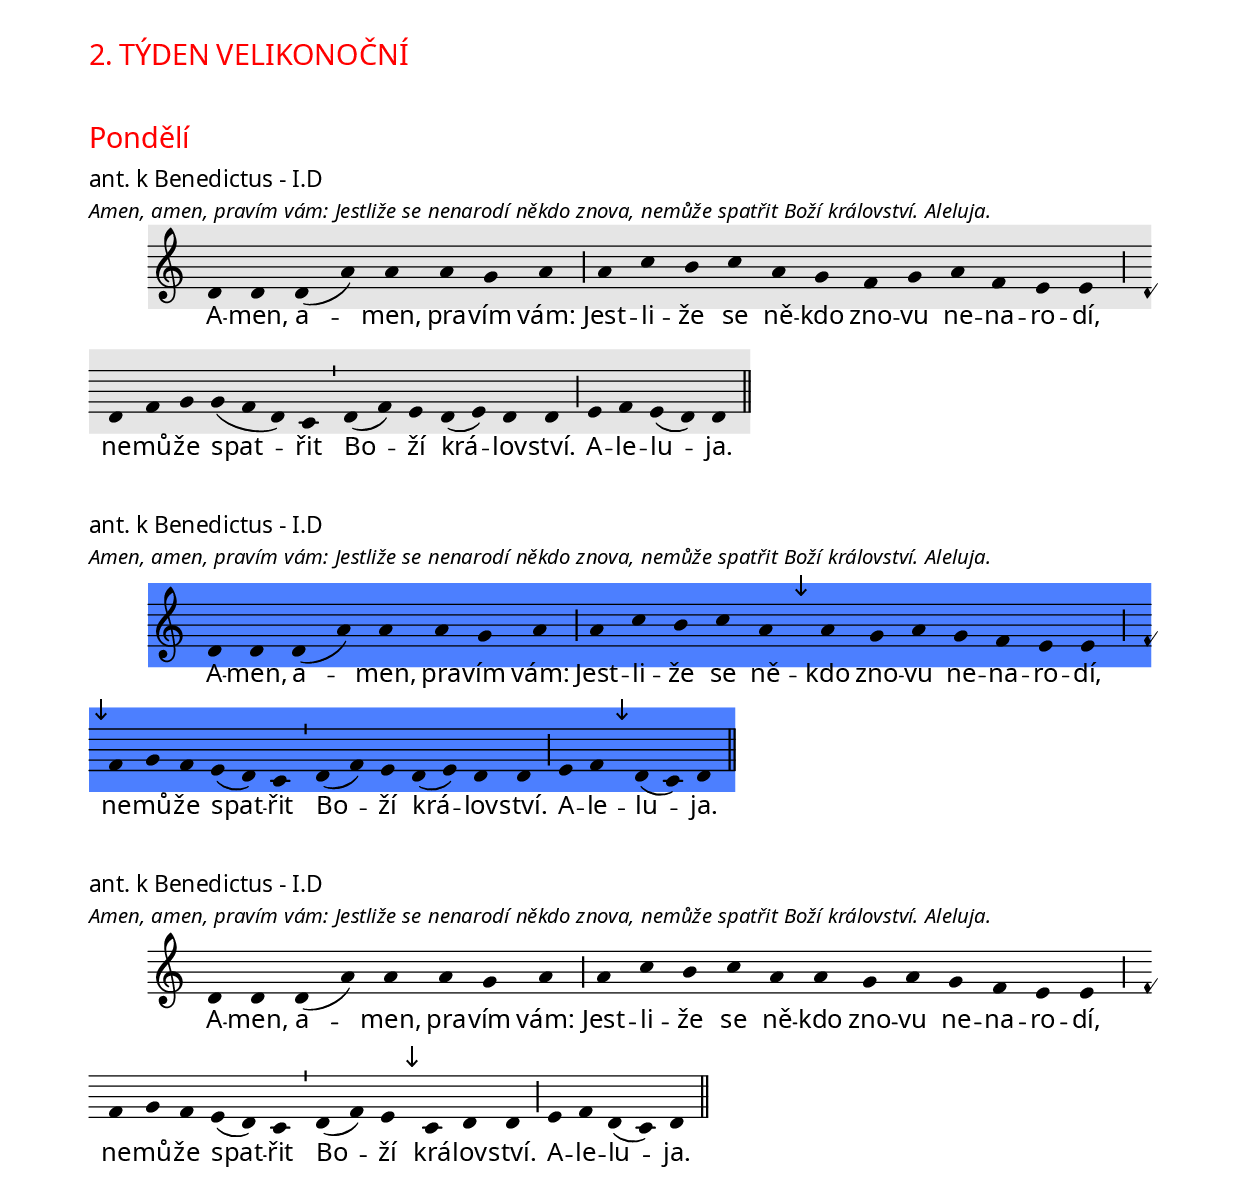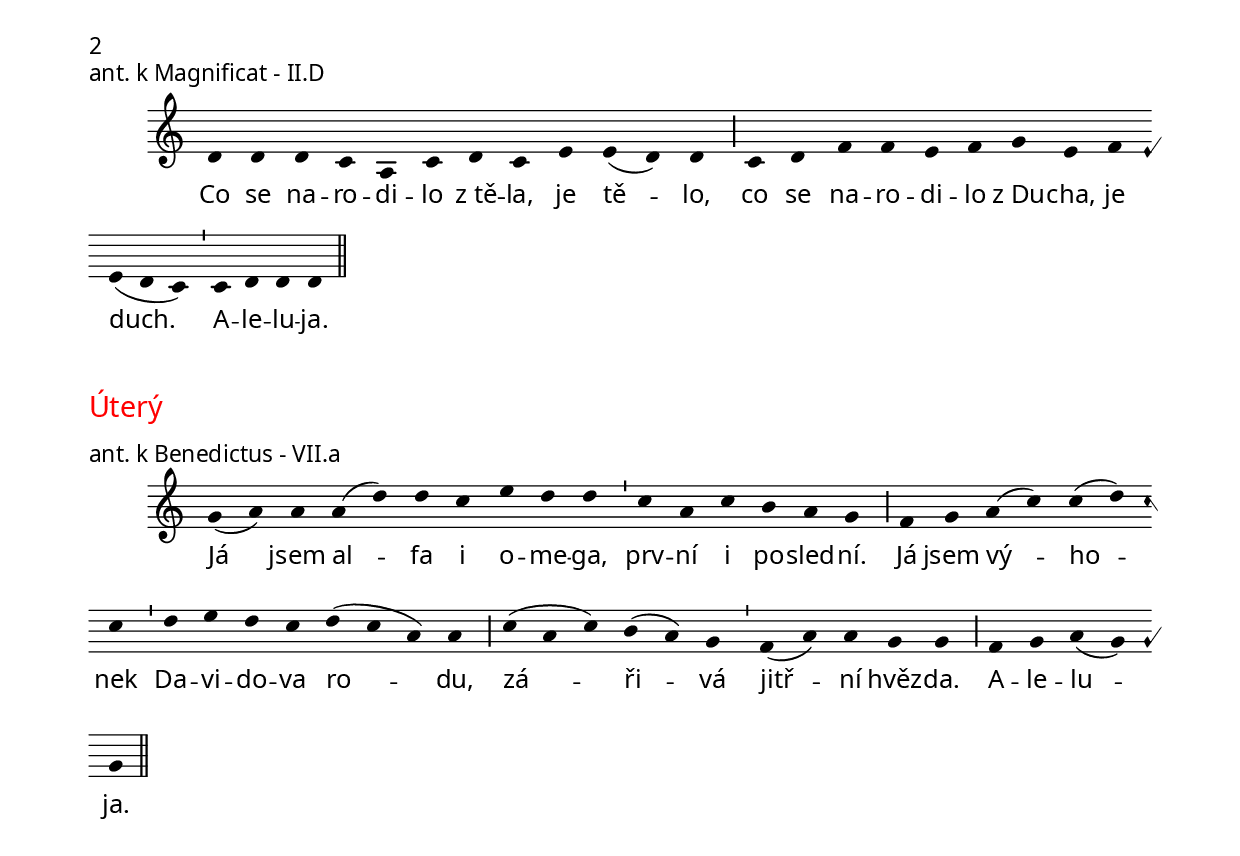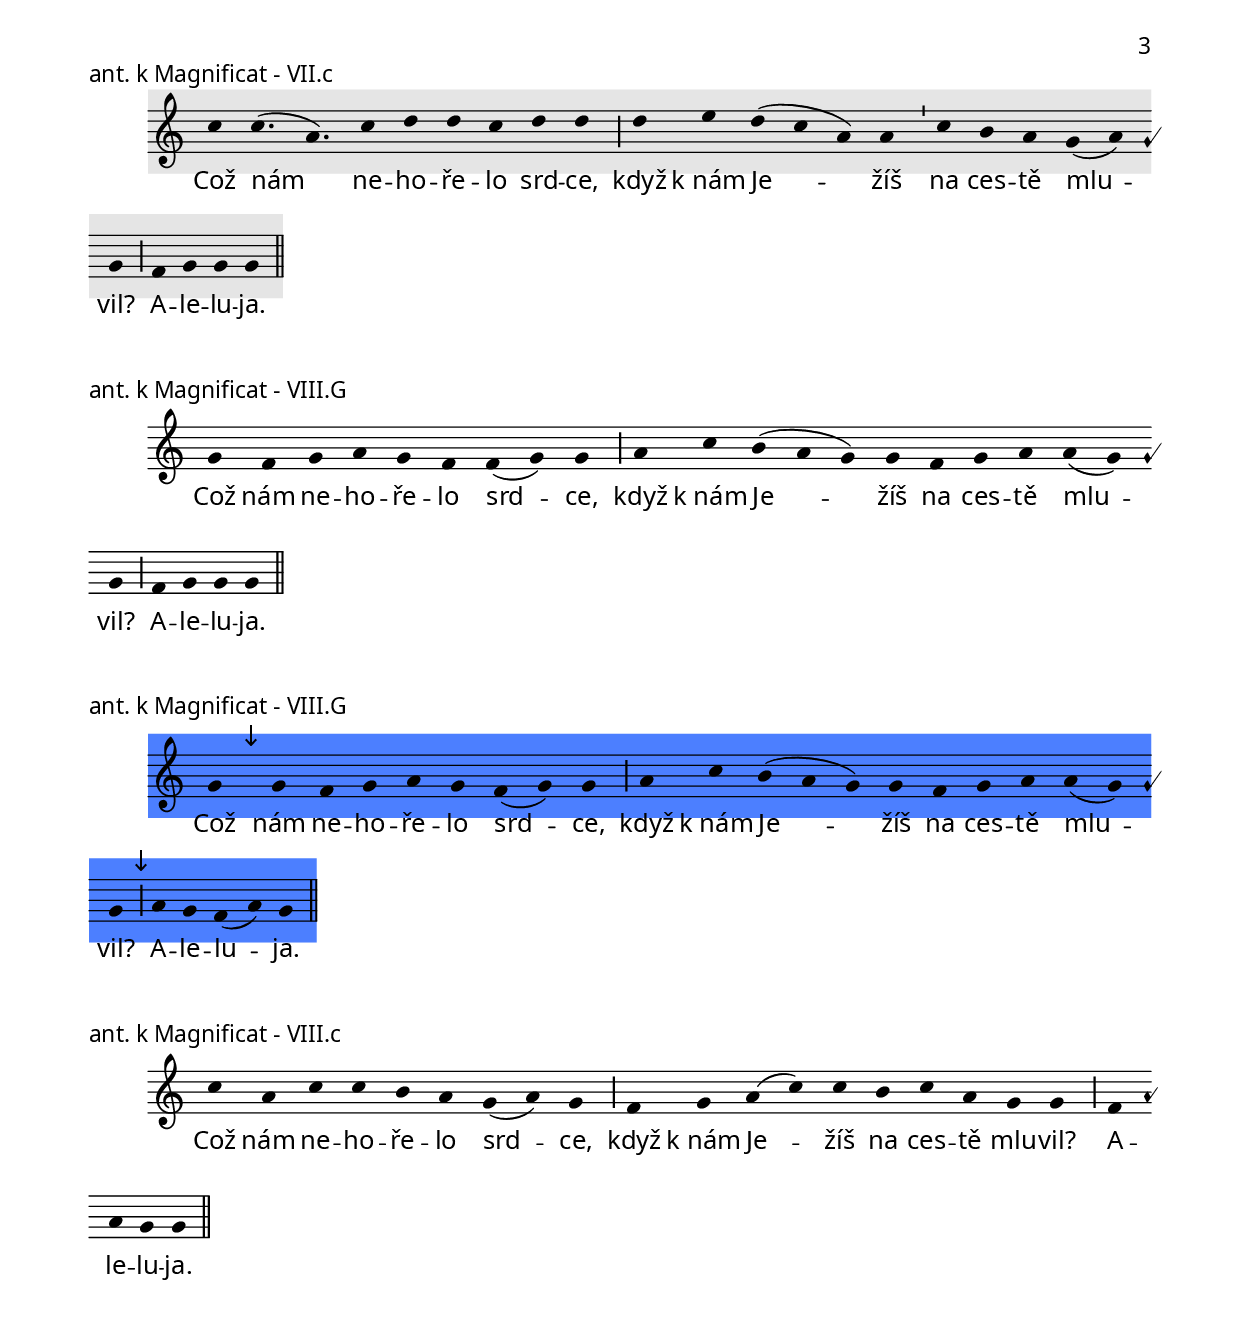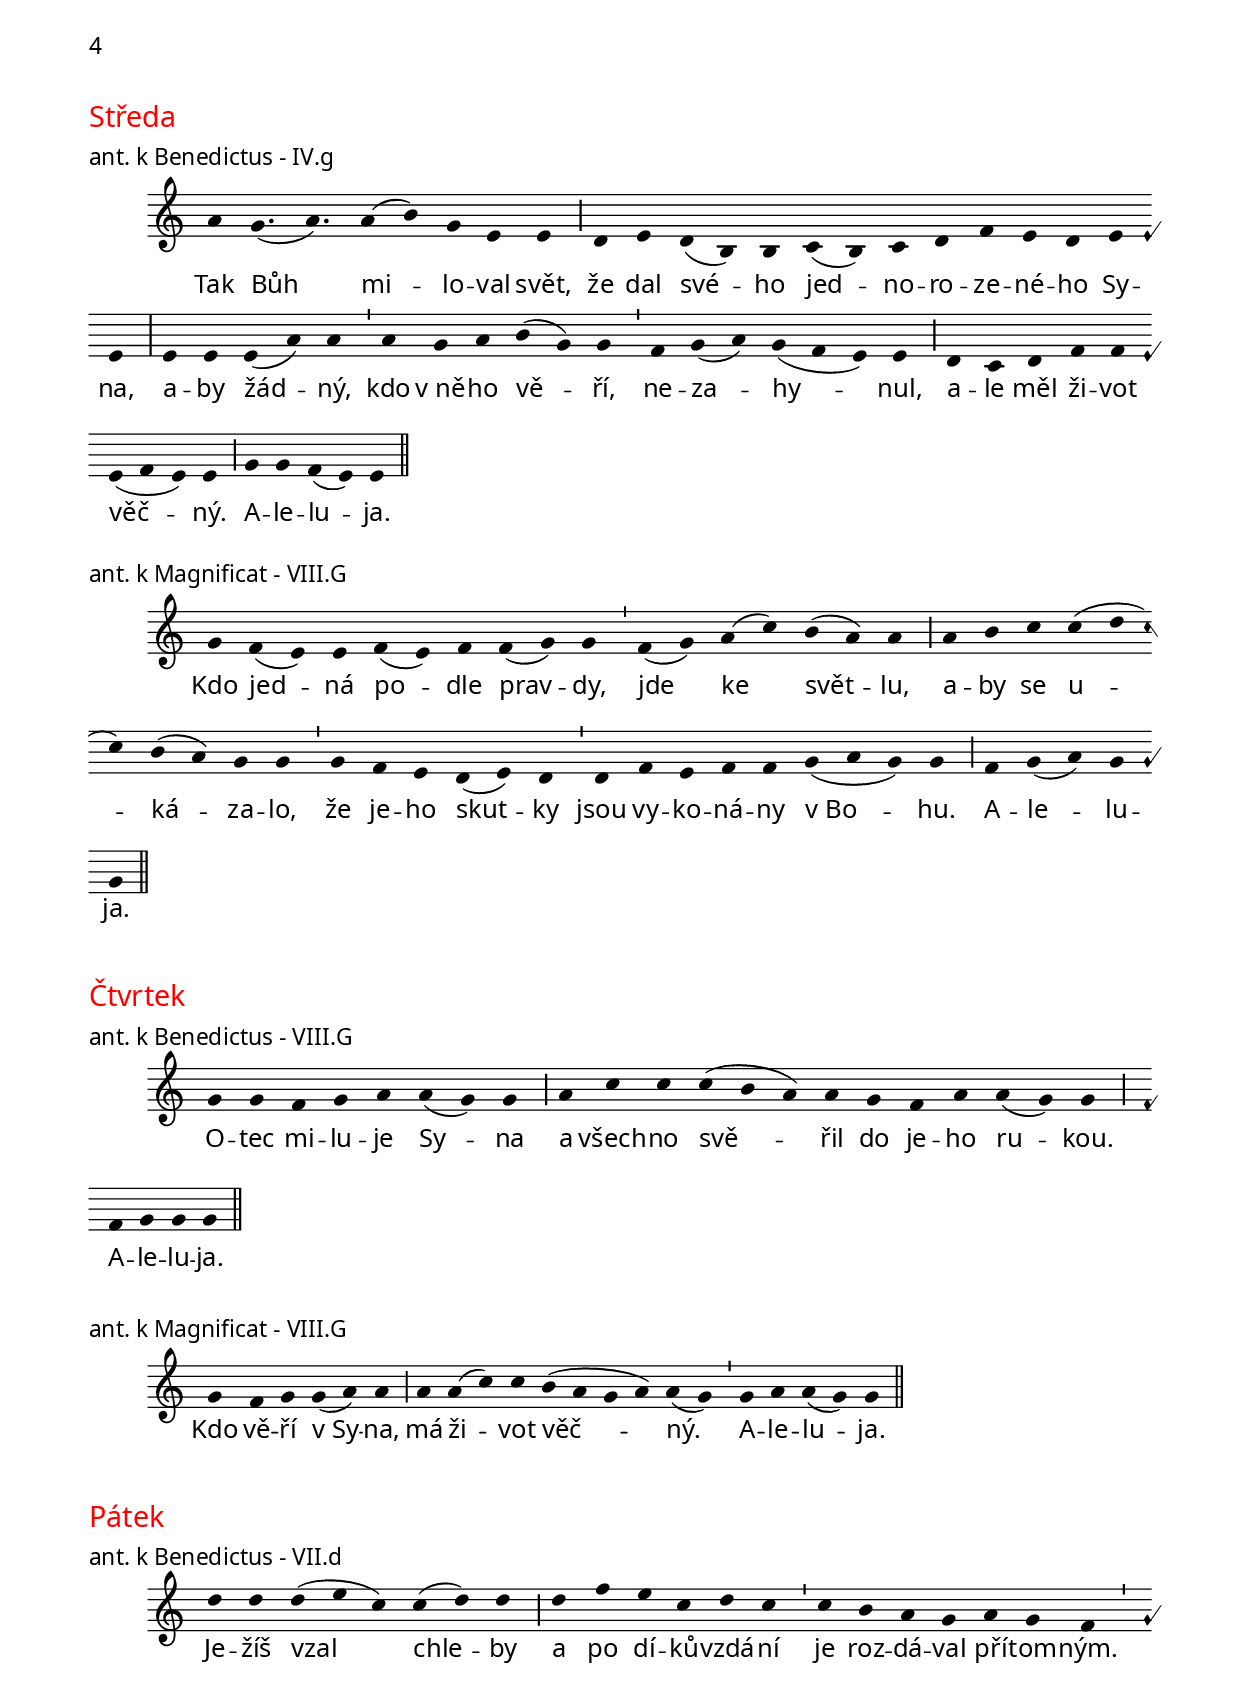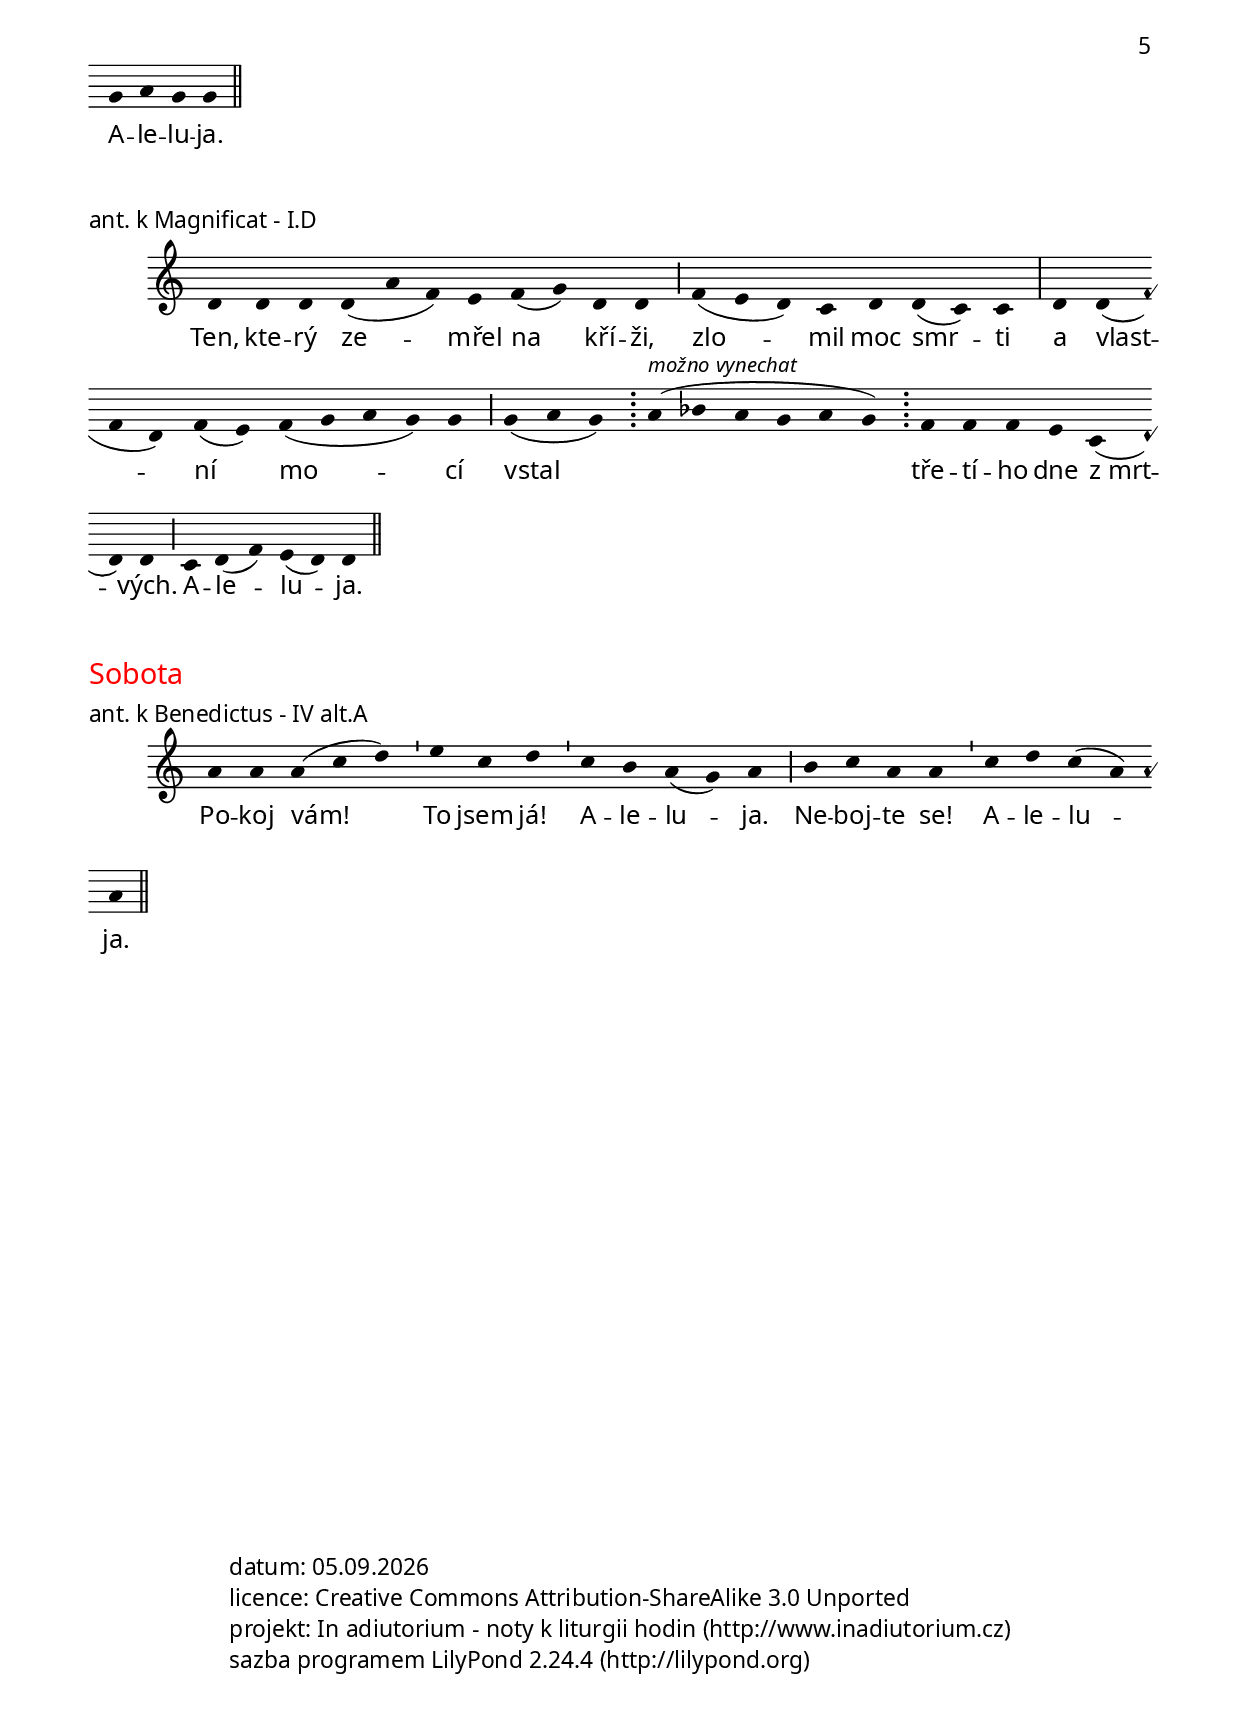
\version "2.12.0"

\include "../spolecne.ly"

% nedele je oktav Zmrtvychvstani

\markup {\nadpisDen {2. TÝDEN VELIKONOČNÍ}}

\markup {\nadpisDen {Pondělí}}

\score {
  \relative c' {
    \zvyraznovacSedy
    \choralniRezim
    d4 d d( a') a a g a \barMaior
    a4 c b c a g f g a f e e \barMaior
    d f g g( f d) c \barMin d( f) e d( e) d d \barMaior
    e f e( d) d \barFinalis
  }
  \addlyrics {
    A -- men, a -- men, pra -- vím vám:
    Jest -- li -- že se ně -- kdo zno -- vu ne -- na -- ro -- dí,
    ne -- mů -- že spat -- řit Bo -- ží krá -- lov -- ství.
    A -- le -- lu -- ja.
  }
  \header {
    textus_approbatus = "Amen, amen, pravím vám:
    Jestliže se nenarodí někdo znova,
    nemůže spatřit Boží království. Aleluja."
    quid = "ant. k Benedictus"
    modus = "I"
    differentia = "D"
    psalmus = ""
    id = "po-aben"
    piece = \markup {\sestavTitulekBezZalmu}
  }
}

\score {
  \relative c' {
    \zvyraznovacModry
    \choralniRezim
    d4 d d( a') a a g a \barMaior
    a4 c b c a \mark\sipka a g a g f e e \barMaior
    \mark\sipka f g f e( d) c \barMin d( f) e d( e) d d \barMaior
    e f \mark\sipka d( c) d \barFinalis
  }
  \addlyrics {
    A -- men, a -- men, pra -- vím vám:
    Jest -- li -- že se ně -- kdo zno -- vu ne -- na -- ro -- dí,
    ne -- mů -- že spat -- řit Bo -- ží krá -- lov -- ství.
    A -- le -- lu -- ja.
  }
  \header {
    textus_approbatus = "Amen, amen, pravím vám:
    Jestliže se nenarodí někdo znova,
    nemůže spatřit Boží království. Aleluja."
    quid = "ant. k Benedictus"
    modus = "I"
    differentia = "D"
    psalmus = ""
    id = "po-aben"
    piece = \markup {\sestavTitulekBezZalmu}
  }
}

\score {
  \relative c' {
    \choralniRezim
    d4 d d( a') a a g a \barMaior
    a4 c b c a a g a g f e e \barMaior
    f g f e( d) c \barMin d( f) e \mark\sipka c d d \barMaior
    e f d( c) d \barFinalis
  }
  \addlyrics {
    A -- men, a -- men, pra -- vím vám:
    Jest -- li -- že se ně -- kdo zno -- vu ne -- na -- ro -- dí,
    ne -- mů -- že spat -- řit Bo -- ží krá -- lov -- ství.
    A -- le -- lu -- ja.
  }
  \header {
    textus_approbatus = "Amen, amen, pravím vám:
    Jestliže se nenarodí někdo znova,
    nemůže spatřit Boží království. Aleluja."
    quid = "ant. k Benedictus"
    modus = "I"
    differentia = "D"
    psalmus = ""
    id = "po-aben"
    piece = \markup {\sestavTitulekBezZalmu}
  }
}

\pageBreak

\score {
  \relative c' {
    \choralniRezim
    d4 d d c a c d c e e( d) d \barMaior
    c d f f e f g e f e( d c) \barMin
    c d d d \barFinalis
  }
  \addlyrics {
    Co se na -- ro -- di -- lo z_tě -- la, je tě -- lo,
    co se na -- ro -- di -- lo z_Du -- cha, je duch.
    A -- le -- lu -- ja.
  }
  \header {
    quid = "ant. k Magnificat"
    modus = "II"
    differentia = "D"
    psalmus = ""
    id = "po-amag"
    piece = \markup {\sestavTitulekBezZalmu}
  }
}

\markup {\nadpisDen {Úterý}}

\score {
  \relative c'' {
    \choralniRezim
    g( a) a a( d) d c e d d \barMin
    c a c b a g \barMaior
    f g a( c) c( d) c \barMin d e d c d( c a) a \barMaior
    c( a c) b( a) g \barMin f( a) a g g \barMaior
    f g a( g) g \barFinalis
  }
  \addlyrics {
    Já jsem al -- fa i o -- me -- ga,
    prv -- ní i po -- sled -- ní.
    Já jsem vý -- ho -- nek Da -- vi -- do -- va ro -- du,
    zá -- ři -- vá jitř -- ní hvěz -- da.
    A -- le -- lu -- ja.
  }
  \header {
    quid = "ant. k Benedictus"
    modus = "VII"
    differentia = "a"
    psalmus = ""
    id = "ut-aben"
    piece = \markup {\sestavTitulekBezZalmu}
  }
}

\pageBreak

\score {
  \relative c'' {
    \zvyraznovacSedy
    \choralniRezim
    c4 c4.( a) c4 d d c d d \barMaior
    d e d( c a) a \barMin c b a g( a) g \barMaior
    f g g g \barFinalis
  }
  \addlyrics {
    Což nám ne -- ho -- ře -- lo srd -- ce,
    když k_nám Je -- žíš na ces -- tě mlu -- vil?
    A -- le -- lu -- ja.
  }
  \header {
    quid = "ant. k Magnificat"
    modus = "VII"
    differentia = "c"
    psalmus = ""
    id = "ut-amag"
    piece = \markup {\sestavTitulekBezZalmu}
  }
}

\score {
  \relative c'' {
    \choralniRezim
    g4 f g a g f f( g) g \barMaior
    a c b( a g) g f g a a( g) g \barMaior
    f g g g \barFinalis
  }
  \addlyrics {
    Což nám ne -- ho -- ře -- lo srd -- ce,
    když k_nám Je -- žíš na ces -- tě mlu -- vil?
    A -- le -- lu -- ja.
  }
  \header {
    quid = "ant. k Magnificat"
    modus = "VIII"
    differentia = "G"
    psalmus = ""
    id = "ut-amag"
    piece = \markup {\sestavTitulekBezZalmu}
  }
}

\score {
  \relative c'' {
    \zvyraznovacModry
    \choralniRezim
    g4 \mark\sipka g f g a g f( g) g \barMaior
    a c b( a g) g f g a a( g) g \barMaior
    \mark\sipka a g f( a) g \barFinalis
  }
  \addlyrics {
    Což nám ne -- ho -- ře -- lo srd -- ce,
    když k_nám Je -- žíš na ces -- tě mlu -- vil?
    A -- le -- lu -- ja.
  }
  \header {
    quid = "ant. k Magnificat"
    modus = "VIII"
    differentia = "G"
    psalmus = ""
    id = "ut-amag"
    piece = \markup {\sestavTitulekBezZalmu}
  }
}

\score {
  \relative c'' {
    \choralniRezim
    c4 a c c b a g( a) g \barMaior
    f g a( c) c b c a g g \barMaior
    f a g g \barFinalis
  }
  \addlyrics {
    Což nám ne -- ho -- ře -- lo srd -- ce,
    když k_nám Je -- žíš na ces -- tě mlu -- vil?
    A -- le -- lu -- ja.
  }
  \header {
    quid = "ant. k Magnificat"
    modus = "VIII"
    differentia = "c"
    psalmus = ""
    id = "ut-amag"
    piece = \markup {\sestavTitulekBezZalmu}
  }
}

\pageBreak

\markup {\nadpisDen {Středa}}

\score {
  \relative c'' {
    \choralniRezim
    a4 g4.( a) a4( b) g e e \barMaior
    d e d( b) b c( b) c d f e d e e \barMax
    e e e( a) a \barMin a g a b( g) g \barMin
    f g( a) g( f e) e \barMaior
    d c d f f e( f e) e \barMaior

    g g f( e) e \barFinalis
  }
  \addlyrics {
    Tak Bůh mi -- lo -- val svět,
    že dal své -- ho jed -- no -- ro -- ze -- né -- ho Sy -- na,
    a -- by žád -- ný, kdo v_ně -- ho vě -- ří,
    ne -- za -- hy -- nul,
    a -- le měl ži -- vot věč -- ný.

    A -- le -- lu -- ja.
  }
  \header {
    quid = "ant. k Benedictus"
    modus = "IV"
    differentia = "g"
    psalmus = ""
    fial = "antifony/pust_nedeleB.ly#ivben?+aleluja"
    id = "st-aben"
    piece = \markup {\sestavTitulekBezZalmu}
  }
}

\score {
  \relative c'' {
    \choralniRezim
    g4 f( e) e f( e) f f( g) g \barMin
    f( g) a( c) b( a) a \barMaior
    a b c c( d c) b( a) g g \barMin
    g f e d( e) d \barMin d f e f f g( a g) g \barMaior

    f g( a) g g \barFinalis
  }
  \addlyrics {
    Kdo jed -- ná po -- dle prav -- dy,
    jde ke svět -- lu,
    a -- by se u -- ká -- za -- lo,
    že je -- ho skut -- ky jsou vy -- ko -- ná -- ny v_Bo -- hu.

    A -- le -- lu -- ja.
  }
  \header {
    quid = "ant. k Magnificat"
    modus = "VIII"
    differentia = "G"
    psalmus = ""
    id = "st-amag"
    fial = "commune/commune_svatymuz.ly#rch-aben1"
    piece = \markup {\sestavTitulekBezZalmu}
  }
}

\markup {\nadpisDen {Čtvrtek}}

\score {
  \relative c'' {
    \choralniRezim
    g4 g f g a a( g) g \barMaior
    a c c c( b a) a g f a a( g) g \barMaior
    f g g g \barFinalis
  }
  \addlyrics {
    O -- tec mi -- lu -- je Sy -- na
    a všech -- no svě -- řil do je -- ho ru -- kou.
    A -- le -- lu -- ja.
  }
  \header {
    quid = "ant. k Benedictus"
    modus = "VIII"
    differentia = "G"
    psalmus = ""
    placet = "pro _miluje Syna_ se mi kdoví odkud doporučuje f e f fg g"
    id = "ct-aben"
    piece = \markup {\sestavTitulekBezZalmu}
  }
}

\score {
  \relative c'' {
    \choralniRezim
    g4 f g g( a) a \barMaior
    a a( c) c b( a g a) a( g) \barMin
    g a a( g) g \barFinalis
  }
  \addlyrics {
    Kdo vě -- ří v_Sy -- na,
    má ži -- vot věč -- ný.
    A -- le -- lu -- ja.
  }
  \header {
    quid = "ant. k Magnificat"
    modus = "VIII"
    differentia = "G"
    psalmus = ""
    id = "ct-amag"
    piece = \markup {\sestavTitulekBezZalmu}
  }
}

\markup {\nadpisDen {Pátek}}

\score {
  \relative c'' {
    \choralniRezim
    d4 d d( e c) c( d) d \barMaior
    d f e c d c \barMin
    c b a g a g f \barMin
    g a g g \barFinalis
  }
  \addlyrics {
    Je -- žíš vzal chle -- by
    a po dí -- ků -- vzdá -- ní
    je roz -- dá -- val pří -- tom -- ným.
    A -- le -- lu -- ja.
  }
  \header {
    quid = "ant. k Benedictus"
    modus = "VII"
    differentia = "d"
    psalmus = ""
    id = "pa-aben"
    piece = \markup {\sestavTitulekBezZalmu}
  }
}

\score {
  \relative c' {
    \choralniRezim
    d4 d d d( a' f) e f( g) d d \barMaior
    f( e d) c d d( c) c \barMax
    d d( f d) f( e) f( g a g) g \barMaior
    g( a g) \bar ";" a(^\markup\small\italic{možno vynechat} bes a g a g) \bar ";" f f f e c( d) d \barMaior

    c d( f) e( d) d \barFinalis
  }
  \addlyrics {
    Ten, kte -- rý ze -- mřel na kří -- ži,
    zlo -- mil moc smr -- ti
    a vlast -- ní mo -- cí
    vstal \skip 1 tře -- tí -- ho dne z_mrt -- vých.

    A -- le -- lu -- ja.
  }
  \header {
    quid = "ant. k Magnificat"
    modus = "I"
    differentia = "D"
    psalmus = "Žalm 63"
    fial = "sanktoral/0914povysenisvatehokrize.ly#rch-a1?+aleluja"
    id = "pa-amag"
    piece = \markup {\sestavTitulekBezZalmu}
  }
}

\markup {\nadpisDen {Sobota}}

\score {
  \relative c'' {
    \choralniRezim
    a4 a a( c d) \barMin
    e c d \barMin
    c b a( g) a \barMaior
    b c a a \barMin
    c d c( a) a \barFinalis
  }
  \addlyrics {
    Po -- koj vám!
    To jsem já!
    A -- le -- lu -- ja.
    Ne -- boj -- te se!
    A -- le -- lu -- ja.
  }
  \header {
    quid = "ant. k Benedictus"
    modus = "IV alt"
    differentia = "A"
    psalmus = ""
    id = "so-aben"
    piece = \markup {\sestavTitulekBezZalmu}
  }
}
